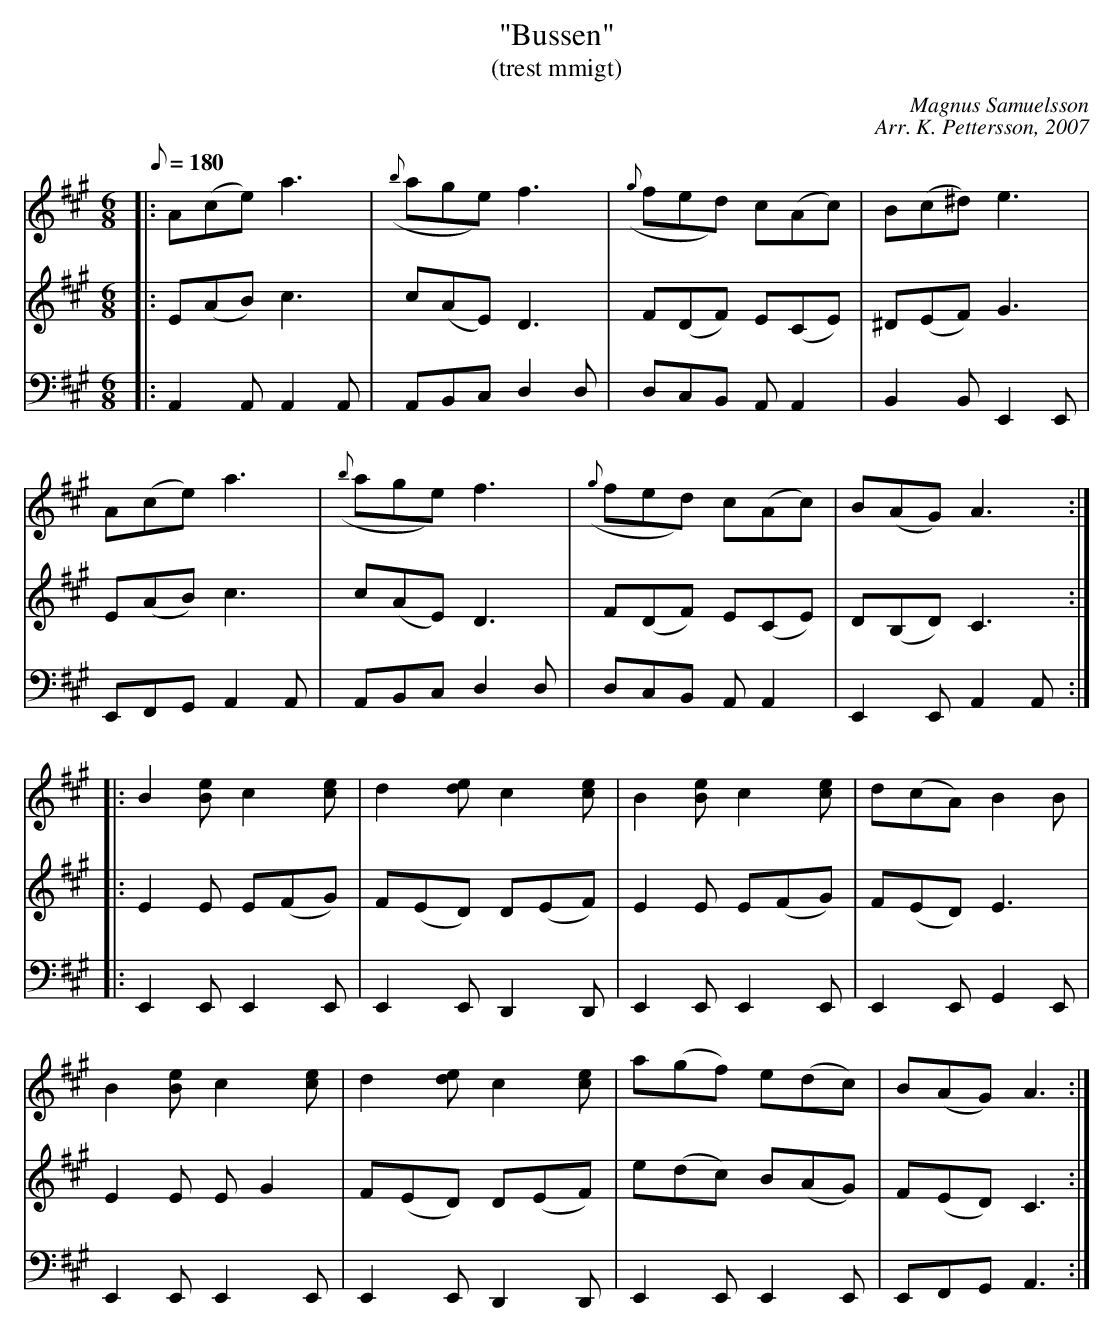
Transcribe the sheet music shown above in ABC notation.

X:1
T: "Bussen"
T: (trest mmigt)
C: Magnus Samuelsson
C: Arr. K. Pettersson, 2007
M: 6/8
L: 1/8
K: A
Q: 180
V:1
|: A(ce) a3 | ({b}age) f3 | ({g}fed) c(Ac) | B(c^d) e3 |
A(ce) a3 | ({b}age) f3 | ({g}fed) c(Ac) | B(AG) A3:|
|: B2[Be] c2[ce] | d2[de] c2[ce] | B2[Be] c2[ce] | d(cA) B2B |
B2[Be] c2[ce] | d2[de] c2[ce] | a(gf) e(dc) | B(AG) A3 :|
V:2
|: E(AB) c3 | c(AE) D3 | F(DF) E(CE) | ^D(EF) G3 |
E(AB) c3 | c(AE) D3 | F(DF) E(CE) | D(B,D) C3 :|
|: E2E E(FG) | F(ED) D(EF) | E2E E(FG) | F(ED) E3 |
E2E EG2 | F(ED) D(EF) | e(dc) B(AG) | F(ED) C3 :|
V:3
K: bass
|: A,,2A,, A,,2A,, | A,,B,,C, D,2D, | D,C,B,, A,,A,,2 | B,,2B,, E,,2E,, |
E,,F,,G,, A,,2A,, | A,,B,,C, D,2D, | D,C,B,, A,,A,,2 | E,,2E,, A,,2A,, :|
|: E,,2E,, E,,2E,, | E,,2E,, D,,2D,, | E,,2E,, E,,2E,, | E,,2E,, G,,2E,, |
E,,2E,, E,,2E,, | E,,2E,, D,,2D,, | E,,2E,, E,,2E,, | E,,F,,G,, A,,3 :|
